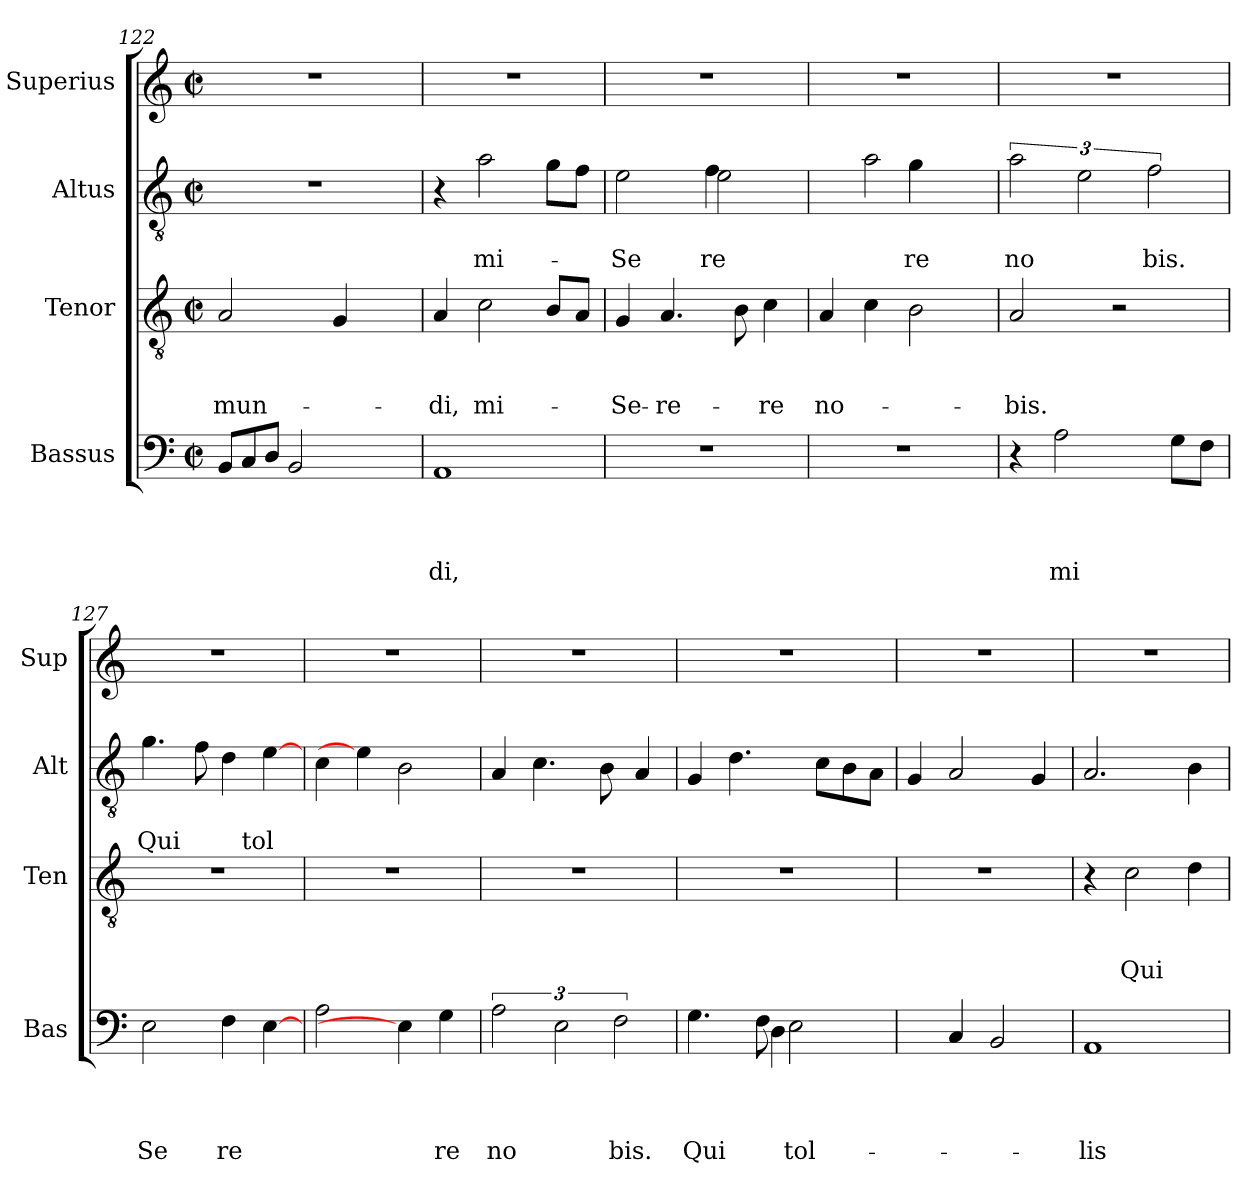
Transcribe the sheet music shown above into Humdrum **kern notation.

**kern	**text	**text	**text	**text	**kern	**text	**text	**text	**kern	**text	**text	**kern
*part4	*part4	*part4	*part4	*part4	*part3	*part3	*part3	*part3	*part2	*part2	*part2	*part1
*staff4	*staff4	*staff4	*staff4	*staff4	*staff3	*staff3	*staff3	*staff3	*staff2	*staff2	*staff2	*staff1
*I"Bassus	*	*	*	*	*I"Tenor	*	*	*	*I"Altus	*	*	*I"Superius
*I'Bas	*	*	*	*	*I'Ten	*	*	*	*I'Alt	*	*	*I'Sup
*clefF4	*	*	*	*	*clefGv2	*	*	*	*clefGv2	*	*	*clefG2
*k[]	*	*	*	*	*k[]	*	*	*	*k[]	*	*	*k[]
*C:	*	*	*	*	*C:	*	*	*	*C:	*	*	*C:
*M2/2	*	*	*	*	*M2/2	*	*	*	*M2/2	*	*	*M2/2
*met(c|)	*	*	*	*	*met(c|)	*	*	*	*met(c|)	*	*	*met(c|)
*Xtuplet	*	*	*	*	*	*	*	*	*	*	*	*
=122	=122	=122	=122	=122	=122	=122	=122	=122	=122	=122	=122	=122
!	!	!	!	!	!	!	!	!LO:LY:b	!	!	!	!
12BB/L	.	.	.	.	2A/	.	.	mun-	1r	.	.	1r
12C/	.	.	.	.	.	.	.	.	.	.	.	.
12D/J	.	.	.	.	.	.	.	.	.	.	.	.
2BB/	.	.	.	.	.	.	.	.	.	.	.	.
.	.	.	.	.	4G/	.	.	.	.	.	.	.
4ryy	.	.	.	.	4ryy	.	.	.	.	.	.	.
=123	=123	=123	=123	=123	=123	=123	=123	=123	=123	=123	=123	=123
!	!	!	!	!LO:LY:b	!	!	!	!LO:LY:b	!	!	!	!
1AA	.	.	.	di,	4A/	.	.	-di,	4r	.	.	1r
!	!	!	!	!	!	!	!	!LO:LY:b	!	!	!LO:LY:b	!
.	.	.	.	.	2c\	.	.	mi-	2a\	.	mi-	.
.	.	.	.	.	8B/L	.	.	.	8g\L	.	.	.
.	.	.	.	.	8A/J	.	.	.	8f\J	.	.	.
!!LO:PB:g=z
=124	=124	=124	=124	=124	=124	=124	=124	=124	=124	=124	=124	=124
!	!	!	!	!	!	!	!	!LO:LY:b	!	!	!LO:LY:b	!
*	*	*	*	*	*	*	*	*	*^	*	*	*
1r	.	.	.	.	4G/	.	.	-Se-	2e\	2ryy	.	-Se	1r
!	!	!	!	!	!	!	!	!LO:LY:b	!	!	!	!	!
.	.	.	.	.	4.A/	.	.	-re-	.	.	.	.	.
!	!	!	!	!	!	!	!	!	!	!	!	!LO:LY:b	!
.	.	.	.	.	.	.	.	.	4f\	2e\	.	re	.
.	.	.	.	.	8B\	.	.	.	.	.	.	.	.
!	!	!	!	!	!	!	!	!LO:LY:b	!	!	!	!	!
.	.	.	.	.	4c\	.	.	-re	4ryy	.	.	.	.
=125	=125	=125	=125	=125	=125	=125	=125	=125	=125	=125	=125	=125	=125
!	!	!	!	!	!	!	!	!LO:LY:b	!	!	!	!	!
1r	.	.	.	.	4A/	.	.	no-	4ryy	2ryy	.	.	1r
.	.	.	.	.	4c\	.	.	.	2a\	.	.	.	.
!	!	!	!	!	!	!	!	!	!	!	!	!LO:LY:b	!
.	.	.	.	.	2B\	.	.	.	.	4g\	.	re	.
.	.	.	.	.	.	.	.	.	4ryy	4ryy	.	.	.
=126	=126	=126	=126	=126	=126	=126	=126	=126	=126	=126	=126	=126	=126
!	!	!	!	!	!	!	!	!LO:LY:b	!	!	!	!LO:LY:b	!
*	*	*	*	*	*	*	*	*	*v	*v	*	*	*
4r	.	.	.	.	2A/	.	.	-bis.	3a\	.	no	1r
!	!	!	!	!LO:LY:b	!	!	!	!	!	!	!	!
2A\	.	.	.	mi	.	.	.	.	.	.	.	.
.	.	.	.	.	.	.	.	.	3e\	.	.	.
.	.	.	.	.	2r	.	.	.	.	.	.	.
!	!	!	!	!	!	!	!	!	!	!	!LO:LY:b	!
.	.	.	.	.	.	.	.	.	3f\	.	bis.	.
8G\L	.	.	.	.	.	.	.	.	.	.	.	.
8F\J	.	.	.	.	.	.	.	.	.	.	.	.
=127	=127	=127	=127	=127	=127	=127	=127	=127	=127	=127	=127	=127
!	!	!	!	!LO:LY:b	!LO:N:vis=1	!	!	!	!	!	!LO:LY:b	!
2E\	.	.	.	Se	1r	.	.	.	4.g\	.	Qui	1r
.	.	.	.	.	.	.	.	.	8f\	.	.	.
!	!	!	!	!LO:LY:b	!	!	!	!	!	!	!	!
4F\	.	.	.	re	.	.	.	.	4d\	.	.	.
!	!	!	!	!	!	!	!	!	!	!	!LO:LY:b	!
[4E\	.	.	.	.	.	.	.	.	[4e\	.	tol	.
=128	=128	=128	=128	=128	=128	=128	=128	=128	=128	=128	=128	=128
!	!	!	!	!	!LO:N:vis=1	!	!	!	!	!	!	!
2A\	.	.	.	.	1r	.	.	.	4c\	.	.	1r
.	.	.	.	.	.	.	.	.	4e\]	.	.	.
4E\]	.	.	.	.	.	.	.	.	2B\	.	.	.
!	!	!	!	!LO:LY:b	!	!	!	!	!	!	!	!
4G\	.	.	.	re	.	.	.	.	.	.	.	.
=129	=129	=129	=129	=129	=129	=129	=129	=129	=129	=129	=129	=129
*tuplet	*	*	*	*	*	*	*	*	*	*	*	*
!	!	!	!	!LO:LY:b	!	!	!	!	!	!	!	!
3A\	.	.	.	no	1r	.	.	.	4A/	.	.	1r
.	.	.	.	.	.	.	.	.	4.c\	.	.	.
3E\	.	.	.	.	.	.	.	.	.	.	.	.
.	.	.	.	.	.	.	.	.	8B\	.	.	.
!	!	!	!	!LO:LY:b	!	!	!	!	!	!	!	!
3F\	.	.	.	bis.	.	.	.	.	.	.	.	.
.	.	.	.	.	.	.	.	.	4A/	.	.	.
!!LO:LB:g=z
=130	=130	=130	=130	=130	=130	=130	=130	=130	=130	=130	=130	=130
!	!	!	!	!LO:LY:b	!	!	!	!	!	!	!	!
*^	*	*	*	*	*	*	*	*	*	*	*	*
4.G\	4.ryy	.	.	.	Qui	1r	.	.	.	4G/	.	.	1r
.	.	.	.	.	.	.	.	.	.	4.d\	.	.	.
8F\	4D\	.	.	.	.	.	.	.	.	.	.	.	.
!	!	!	!	!	!LO:LY:b	!	!	!	!	!	!	!	!
2E\	.	.	.	.	tol-	.	.	.	.	.	.	.	.
.	4.ryy	.	.	.	.	.	.	.	.	8c\L	.	.	.
.	.	.	.	.	.	.	.	.	.	8B\	.	.	.
.	.	.	.	.	.	.	.	.	.	8A\J	.	.	.
*v	*v	*	*	*	*	*	*	*	*	*	*	*	*
=131	=131	=131	=131	=131	=131	=131	=131	=131	=131	=131	=131	=131
4ryy	.	.	.	.	1r	.	.	.	4G/	.	.	1r
4C/	.	.	.	.	.	.	.	.	2A/	.	.	.
2BB/	.	.	.	.	.	.	.	.	.	.	.	.
.	.	.	.	.	.	.	.	.	4G/	.	.	.
=132	=132	=132	=132	=132	=132	=132	=132	=132	=132	=132	=132	=132
!	!	!	!	!LO:LY:b	!	!	!	!	!	!	!	!
1AA	.	.	.	-lis	4r	.	.	.	2.A/	.	.	1r
!	!	!	!	!	!	!	!	!LO:LY:b	!	!	!	!
.	.	.	.	.	2c\	.	.	Qui	.	.	.	.
.	.	.	.	.	4d\	.	.	.	4B\	.	.	.
=	=	=	=	=	=	=	=	=	=	=	=	=
*-	*-	*-	*-	*-	*-	*-	*-	*-	*-	*-	*-	*-
